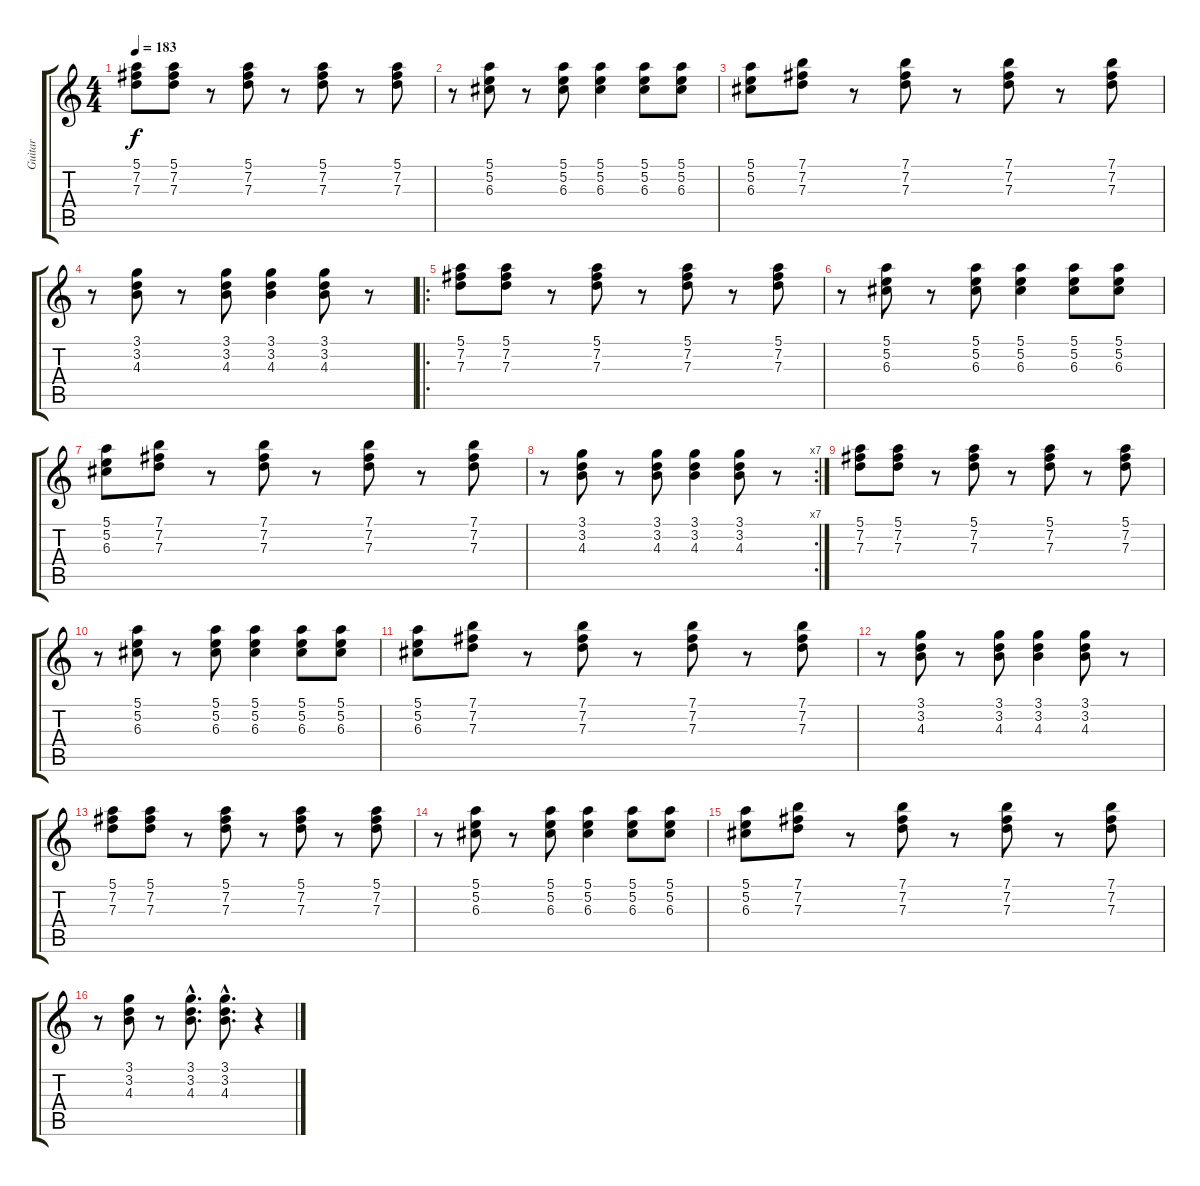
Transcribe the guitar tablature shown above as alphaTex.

\track ("Guitar" "Guitar") {instrument electricguitarjazz}
\staff {score tabs}
\tuning (E4 B3 G3 D3 A2 E2) {hide}
\ts (4 4)
\tempo 183
\clef g2
\ks c
(5.1 7.2 7.3).8{dy f} (5.1 7.2 7.3).8 r.8 (5.1 7.2 7.3).8 r.8 (5.1 7.2 7.3).8 r.8 (5.1 7.2 7.3).8 |
r.8 (5.1 5.2 6.3).8 r.8 (5.1 5.2 6.3).8 (5.1 5.2 6.3).4 (5.1 5.2 6.3).8 (5.1 5.2 6.3).8 |
(5.1 5.2 6.3).8 (7.1 7.2 7.3).8 r.8 (7.1 7.2 7.3).8 r.8 (7.1 7.2 7.3).8 r.8 (7.1 7.2 7.3).8 |
r.8 (3.1 3.2 4.3).8 r.8 (3.1 3.2 4.3).8 (3.1 3.2 4.3).4 (3.1 3.2 4.3).8 r.8 |
\ro
(5.1 7.2 7.3).8 (5.1 7.2 7.3).8 r.8 (5.1 7.2 7.3).8 r.8 (5.1 7.2 7.3).8 r.8 (5.1 7.2 7.3).8 |
r.8 (5.1 5.2 6.3).8 r.8 (5.1 5.2 6.3).8 (5.1 5.2 6.3).4 (5.1 5.2 6.3).8 (5.1 5.2 6.3).8 |
(5.1 5.2 6.3).8 (7.1 7.2 7.3).8 r.8 (7.1 7.2 7.3).8 r.8 (7.1 7.2 7.3).8 r.8 (7.1 7.2 7.3).8 |
\rc 7
r.8 (3.1 3.2 4.3).8 r.8 (3.1 3.2 4.3).8 (3.1 3.2 4.3).4 (3.1 3.2 4.3).8 r.8 |
(5.1 7.2 7.3).8 (5.1 7.2 7.3).8 r.8 (5.1 7.2 7.3).8 r.8 (5.1 7.2 7.3).8 r.8 (5.1 7.2 7.3).8 |
r.8 (5.1 5.2 6.3).8 r.8 (5.1 5.2 6.3).8 (5.1 5.2 6.3).4 (5.1 5.2 6.3).8 (5.1 5.2 6.3).8 |
(5.1 5.2 6.3).8 (7.1 7.2 7.3).8 r.8 (7.1 7.2 7.3).8 r.8 (7.1 7.2 7.3).8 r.8 (7.1 7.2 7.3).8 |
r.8 (3.1 3.2 4.3).8 r.8 (3.1 3.2 4.3).8 (3.1 3.2 4.3).4 (3.1 3.2 4.3).8 r.8 |
(5.1 7.2 7.3).8 (5.1 7.2 7.3).8 r.8 (5.1 7.2 7.3).8 r.8 (5.1 7.2 7.3).8 r.8 (5.1 7.2 7.3).8 |
r.8 (5.1 5.2 6.3).8 r.8 (5.1 5.2 6.3).8 (5.1 5.2 6.3).4 (5.1 5.2 6.3).8 (5.1 5.2 6.3).8 |
(5.1 5.2 6.3).8 (7.1 7.2 7.3).8 r.8 (7.1 7.2 7.3).8 r.8 (7.1 7.2 7.3).8 r.8 (7.1 7.2 7.3).8 |
r.8 (3.1 3.2 4.3).8 r.8 (3.1{hac} 3.2{hac} 4.3{hac}).8{d} (3.1{hac} 3.2{hac} 4.3{hac}).8{d} r.4
